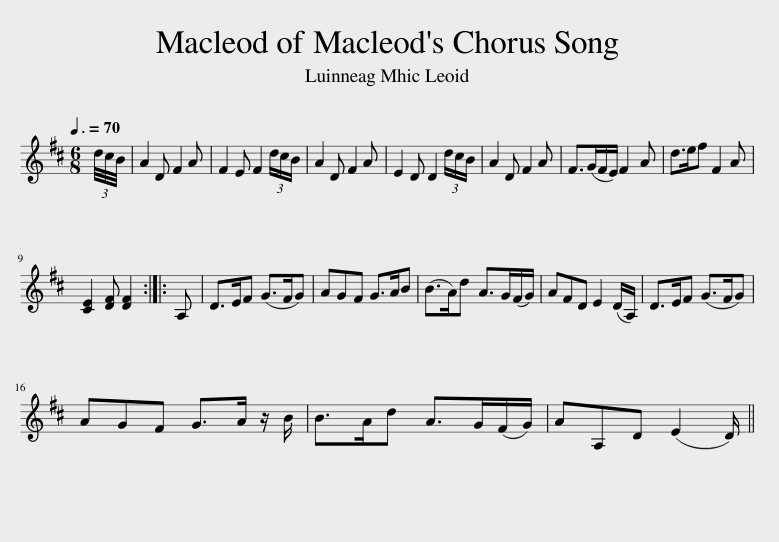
X:1
L:1/8
Q:3/8=70
M:6/8
I:linebreak $
K:D
V:1 treble
V:1
 (3d/4c/4B/4 | A2 D F2 A | F2 E F2 (3d/c/B/ | A2 D F2 A | E2 D D2 (3d/c/B/ | %5
 A2 D F2 A | F>(GF/E/) F2 A | d>ef F2 A |$ [CE]2 [DF] [DF]2 :: A, | %10
 D>EF (G>FG) | AGF G>AB | (B>A)d A>G(F/G/) | AFD E2 (D/A,/) | D>EF (G>FG) |$ %15
 AGF G>A z/ B/ | B>Ad A>G(F/G/) | AA,D (E2 D/) || %18
